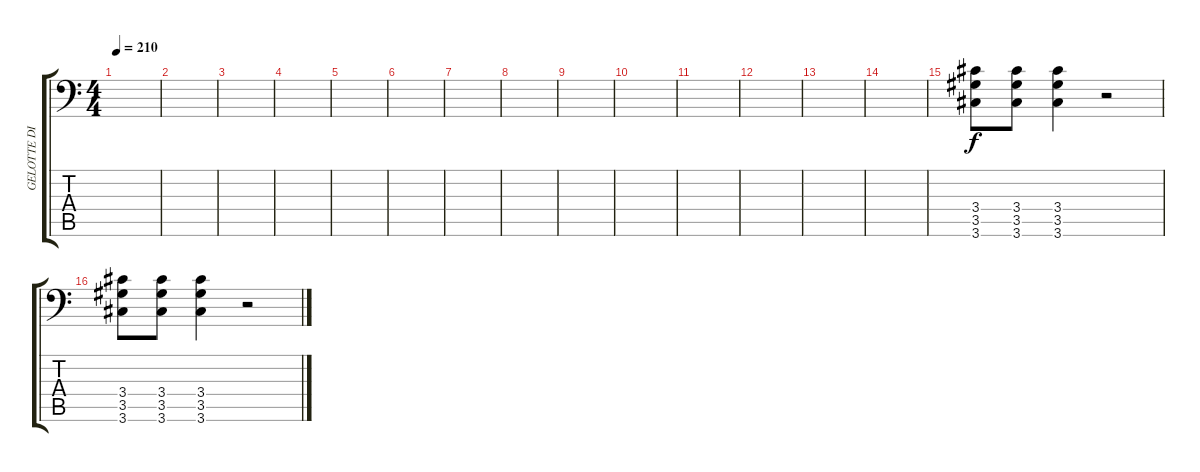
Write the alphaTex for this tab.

\track ("GELOTTE DISTORTION" "GELOTTE DI") {instrument distortionguitar}
\staff {score tabs}
\tuning (C4 G3 Eb3 Bb2 F2 Bb1) {hide}
\ts (4 4)
\tempo 210
\clef f4
\ks c
|
|
|
|
|
|
|
|
|
|
|
|
|
|
(3.4 3.5 3.6).8 (3.4 3.5 3.6).8 (3.4 3.5 3.6).4 r.2 |
(3.4 3.5 3.6).8 (3.4 3.5 3.6).8 (3.4 3.5 3.6).4 r.2
